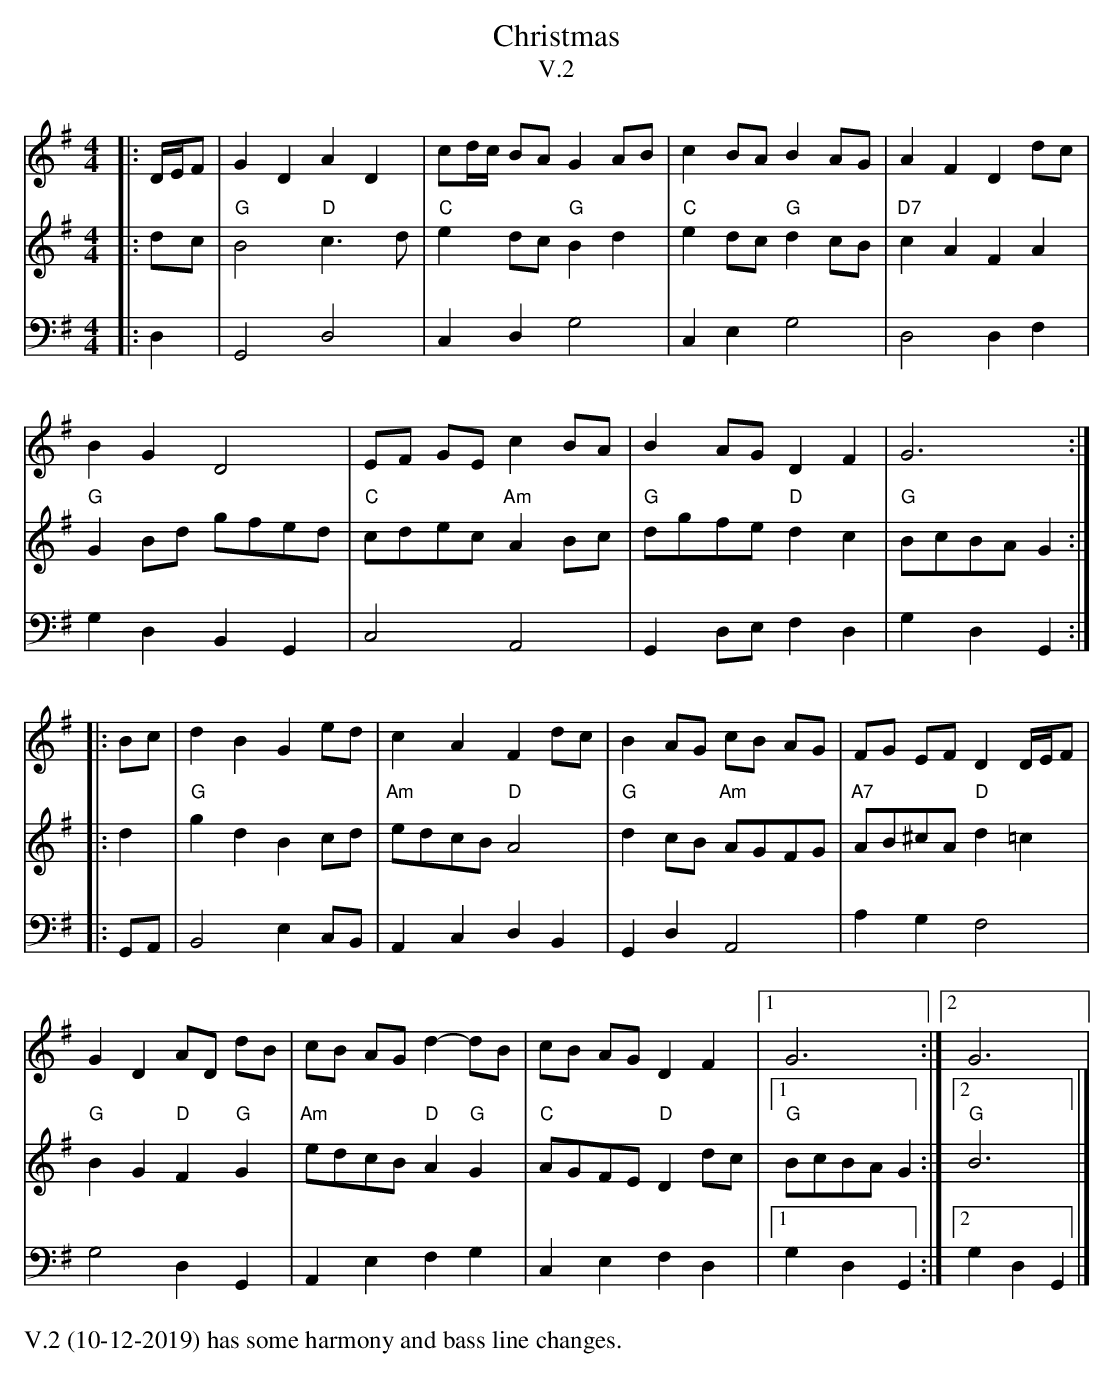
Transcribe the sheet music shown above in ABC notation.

X:1
T: Christmas
T: V.2
M: 4/4
L: 1/8
K: Gmaj
V: 1 tune clef=treble
V: 2 harmony clef=treble
V: 3 clef=bass octave=-2
V:1
|: D/E/F |G2 D2 A2 D2 | cd/c/ BA G2 AB | c2 BA B2 AG | A2 F2 D2 dc |
B2 G2 D4 | EF GE c2 BA | B2 AG D2 F2 | G6 ::
Bc |d2 B2 G2 ed | c2 A2 F2 dc | B2 AG cB AG | FG EF D2 D/E/F |
G2 D2 AD dB | cB AG d2- dB | cB AG D2 F2 |1 G6 :|2 G6 |
V:2
|: dc | "G"B4 "D"c3d | "C"e2dc "G"B2d2 |"C"e2dc "G"d2cB | "D7"c2A2 F2A2 |
"G"G2Bd gfed | "C"cdec "Am"A2 Bc | "G"dgfe "D"d2c2 | "G"BcBA G2 ::
d2 | "G"g2d2 B2cd | "Am"edcB "D"A4 |\
 "G"d2cB "Am"AGFG | "A7"AB^cA "D"d2=c2 |
"G"B2G2"D"F2"G"G2 | "Am"edcB "D"A2"G"G2 |\
"C"AGFE "D"D2dc |1 "G"BcBA G2 :|2 "G"B6 |]
V:3
|: d2 | G4 d4 |c2d2 g4 |c2e2 g4 |d4 d2f2|
g2d2B2G2| c4 A4 |G2de f2d2| g2d2 G2 ::
GA |B4 e2cB | A2c2 d2B2 |G2d2A4 | a2g2 f4 |
g4 d2G2 |A2e2f2g2| c2e2 f2d2 |1g2d2G2 :|2 g2d2G2|]
V.2 (10-12-2019) has some harmony and bass line changes.
